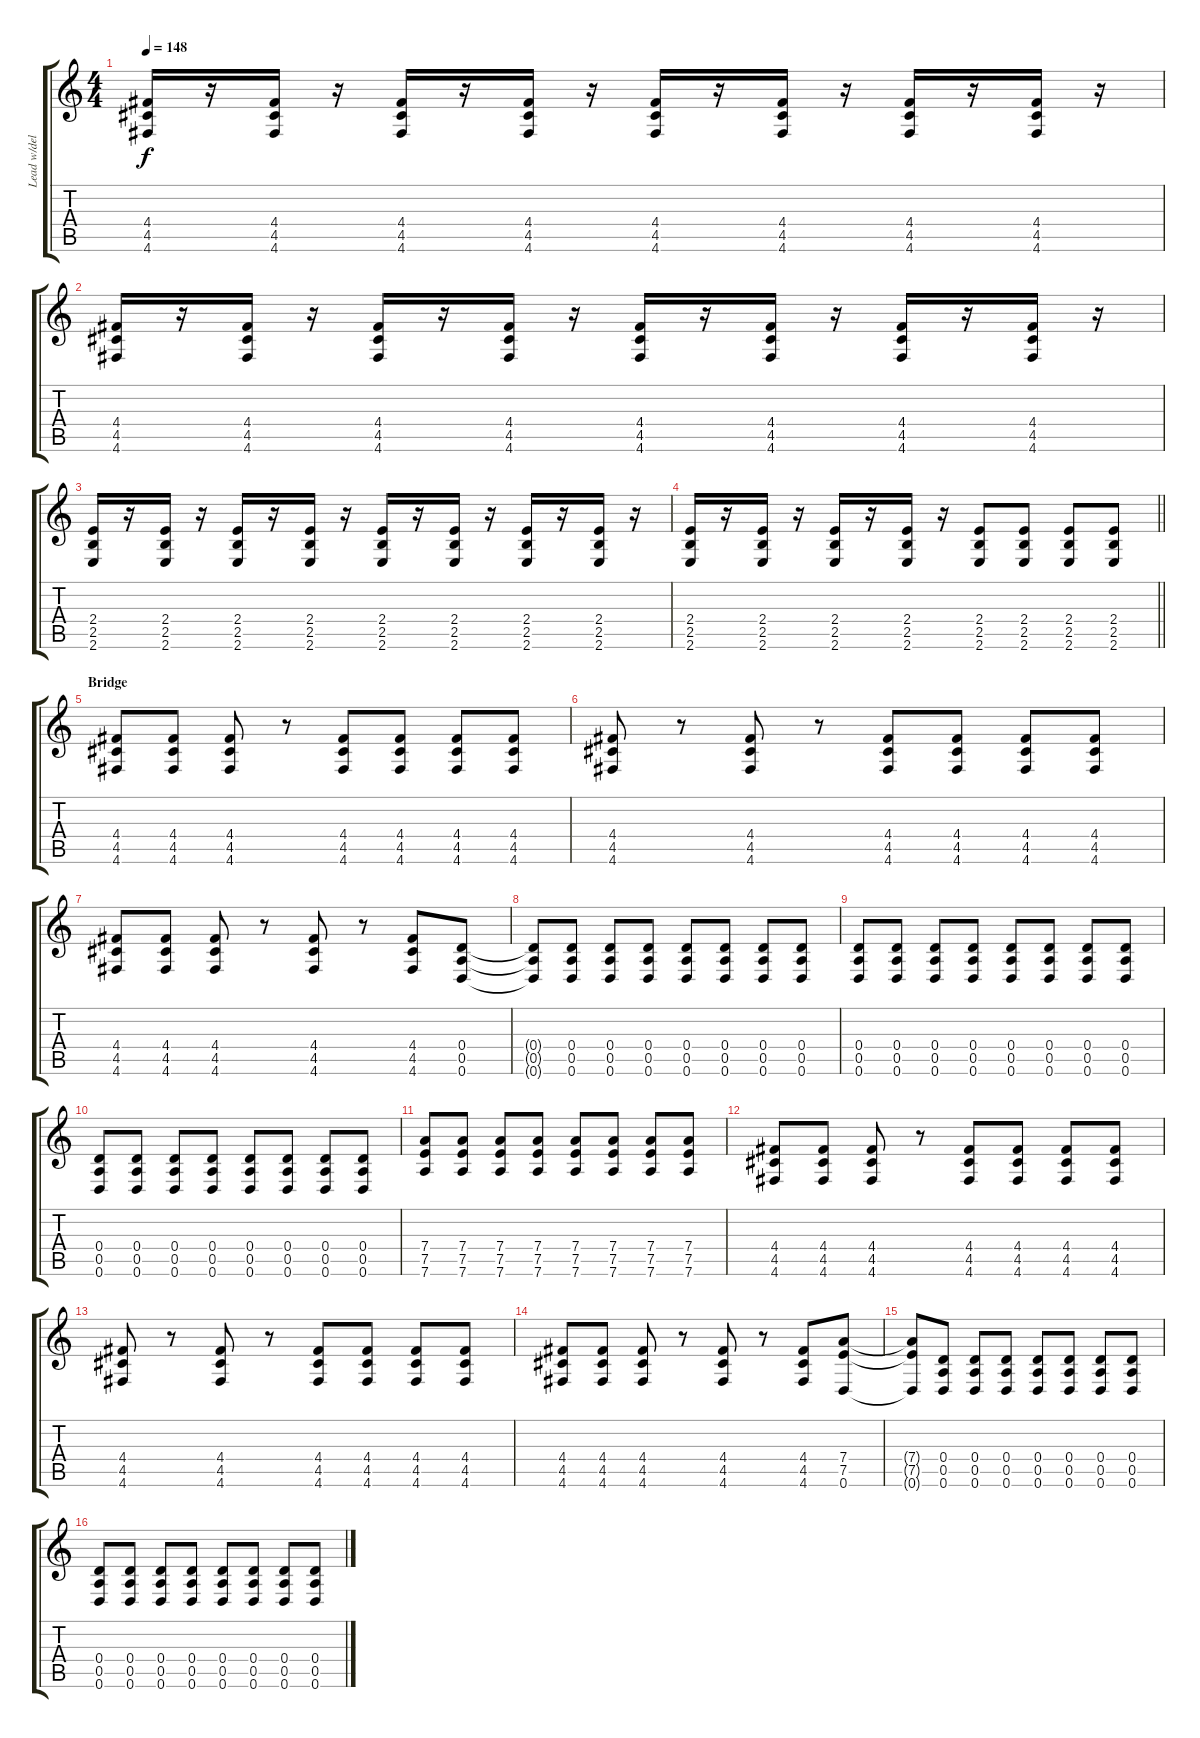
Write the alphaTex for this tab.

\track ("Lead w/delay" "Lead w/del") {instrument distortionguitar}
\staff {score tabs}
\tuning (E4 B3 G3 D3 A2 D2) {hide}
\ts (4 4)
\tempo 148
\clef g2
\ks c
(4.4 4.5 4.6).16{dy f} r.16 (4.4 4.5 4.6).16 r.16 (4.4 4.5 4.6).16 r.16 (4.4 4.5 4.6).16 r.16 (4.4 4.5 4.6).16 r.16 (4.4 4.5 4.6).16 r.16 (4.4 4.5 4.6).16 r.16 (4.4 4.5 4.6).16 r.16 |
(4.4 4.5 4.6).16 r.16 (4.4 4.5 4.6).16 r.16 (4.4 4.5 4.6).16 r.16 (4.4 4.5 4.6).16 r.16 (4.4 4.5 4.6).16 r.16 (4.4 4.5 4.6).16 r.16 (4.4 4.5 4.6).16 r.16 (4.4 4.5 4.6).16 r.16 |
(2.4 2.5 2.6).16 r.16 (2.4 2.5 2.6).16 r.16 (2.4 2.5 2.6).16 r.16 (2.4 2.5 2.6).16 r.16 (2.4 2.5 2.6).16 r.16 (2.4 2.5 2.6).16 r.16 (2.4 2.5 2.6).16 r.16 (2.4 2.5 2.6).16 r.16 |
\barLineRight lightlight
(2.4 2.5 2.6).16 r.16 (2.4 2.5 2.6).16 r.16 (2.4 2.5 2.6).16 r.16 (2.4 2.5 2.6).16 r.16 (2.4 2.5 2.6).8 (2.4 2.5 2.6).8 (2.4 2.5 2.6).8 (2.4 2.5 2.6).8 |
\section ("" "Bridge")
(4.4 4.5 4.6).8 (4.4 4.5 4.6).8 (4.4 4.5 4.6).8 r.8 (4.4 4.5 4.6).8 (4.4 4.5 4.6).8 (4.4 4.5 4.6).8 (4.4 4.5 4.6).8 |
(4.4 4.5 4.6).8 r.8 (4.4 4.5 4.6).8 r.8 (4.4 4.5 4.6).8 (4.4 4.5 4.6).8 (4.4 4.5 4.6).8 (4.4 4.5 4.6).8 |
(4.4 4.5 4.6).8 (4.4 4.5 4.6).8 (4.4 4.5 4.6).8 r.8 (4.4 4.5 4.6).8 r.8 (4.4 4.5 4.6).8 (0.4 0.5 0.6).8 |
(0.4{t} 0.5{t} 0.6{t}).8 (0.4 0.5 0.6).8 (0.4 0.5 0.6).8 (0.4 0.5 0.6).8 (0.4 0.5 0.6).8 (0.4 0.5 0.6).8 (0.4 0.5 0.6).8 (0.4 0.5 0.6).8 |
(0.4 0.5 0.6).8 (0.4 0.5 0.6).8 (0.4 0.5 0.6).8 (0.4 0.5 0.6).8 (0.4 0.5 0.6).8 (0.4 0.5 0.6).8 (0.4 0.5 0.6).8 (0.4 0.5 0.6).8 |
(0.4 0.5 0.6).8 (0.4 0.5 0.6).8 (0.4 0.5 0.6).8 (0.4 0.5 0.6).8 (0.4 0.5 0.6).8 (0.4 0.5 0.6).8 (0.4 0.5 0.6).8 (0.4 0.5 0.6).8 |
(7.4 7.5 7.6).8 (7.4 7.5 7.6).8 (7.4 7.5 7.6).8 (7.4 7.5 7.6).8 (7.4 7.5 7.6).8 (7.4 7.5 7.6).8 (7.4 7.5 7.6).8 (7.4 7.5 7.6).8 |
(4.4 4.5 4.6).8 (4.4 4.5 4.6).8 (4.4 4.5 4.6).8 r.8 (4.4 4.5 4.6).8 (4.4 4.5 4.6).8 (4.4 4.5 4.6).8 (4.4 4.5 4.6).8 |
(4.4 4.5 4.6).8 r.8 (4.4 4.5 4.6).8 r.8 (4.4 4.5 4.6).8 (4.4 4.5 4.6).8 (4.4 4.5 4.6).8 (4.4 4.5 4.6).8 |
(4.4 4.5 4.6).8 (4.4 4.5 4.6).8 (4.4 4.5 4.6).8 r.8 (4.4 4.5 4.6).8 r.8 (4.4 4.5 4.6).8 (7.4 7.5 0.6).8 |
(7.4{t} 7.5{t} 0.6{t}).8 (0.4 0.5 0.6).8 (0.4 0.5 0.6).8 (0.4 0.5 0.6).8 (0.4 0.5 0.6).8 (0.4 0.5 0.6).8 (0.4 0.5 0.6).8 (0.4 0.5 0.6).8 |
(0.4 0.5 0.6).8 (0.4 0.5 0.6).8 (0.4 0.5 0.6).8 (0.4 0.5 0.6).8 (0.4 0.5 0.6).8 (0.4 0.5 0.6).8 (0.4 0.5 0.6).8 (0.4 0.5 0.6).8
